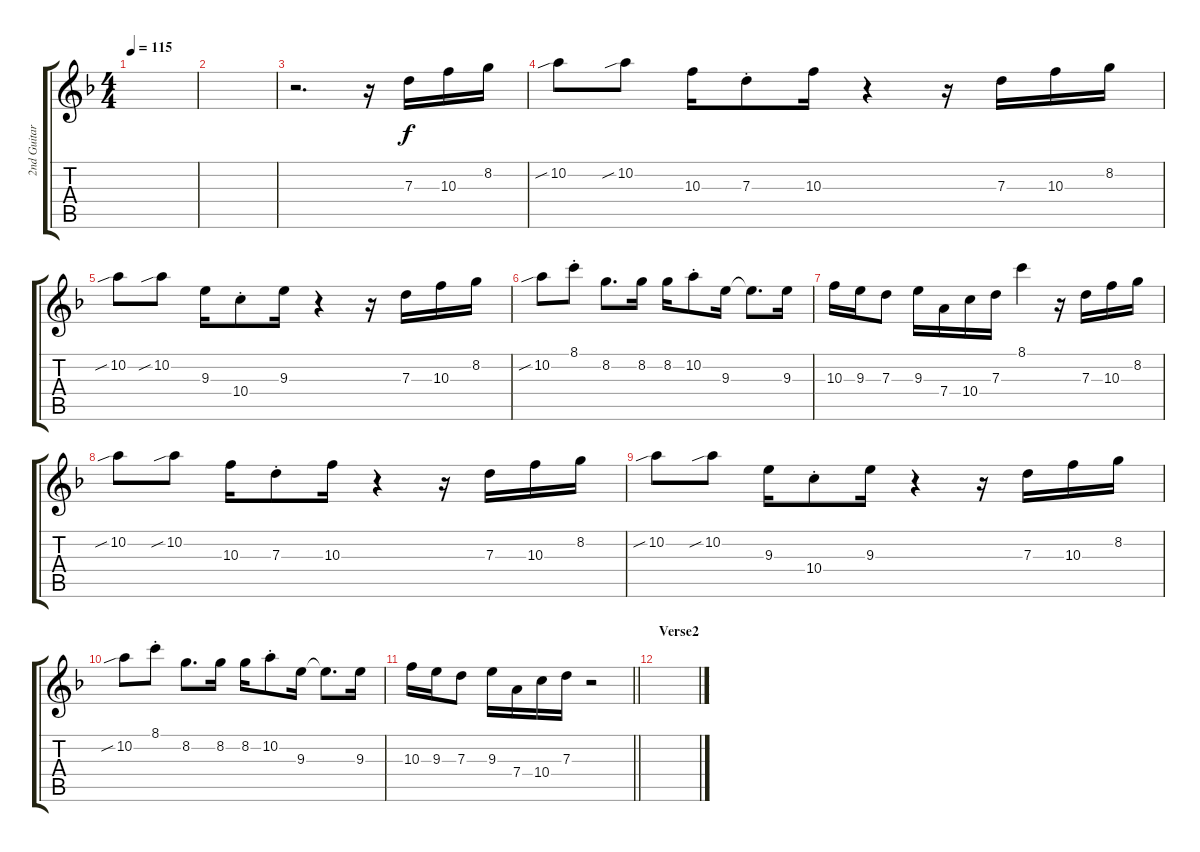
\track ("2nd Guitar" "2nd Guitar") {instrument electricguitarjazz}
\staff {score tabs}
\tuning (E4 B3 G3 D3 A2 E2) {hide}
\ts (4 4)
\tempo 115
\clef g2
\ks f
|
|
r.2{d} r.16 7.3.16 10.3.16 8.2.16 |
10.2{sib}.8 10.2{sib}.8 10.3.16 7.3{st}.8 10.3.16 r.4 r.16 7.3.16 10.3.16 8.2.16 |
10.2{sib}.8 10.2{sib}.8 9.3.16 10.4{st}.8 9.3.16 r.4 r.16 7.3.16 10.3.16 8.2.16 |
10.2{sib}.8 8.1{st}.8 8.2.8{d} 8.2.16 8.2.16 10.2{st}.8 9.3.16 9.3{t}.8{d} 9.3.16 |
10.3.16 9.3.16 7.3.8 9.3.16 7.4.16 10.4.16 7.3.16 8.1.4 r.16 7.3.16 10.3.16 8.2.16 |
10.2{sib}.8 10.2{sib}.8 10.3.16 7.3{st}.8 10.3.16 r.4 r.16 7.3.16 10.3.16 8.2.16 |
10.2{sib}.8 10.2{sib}.8 9.3.16 10.4{st}.8 9.3.16 r.4 r.16 7.3.16 10.3.16 8.2.16 |
10.2{sib}.8 8.1{st}.8 8.2.8{d} 8.2.16 8.2.16 10.2{st}.8 9.3.16 9.3{t}.8{d} 9.3.16 |
\barLineRight lightlight
10.3.16 9.3.16 7.3.8 9.3.16 7.4.16 10.4.16 7.3.16 r.2 |
\section ("" "Verse2")
